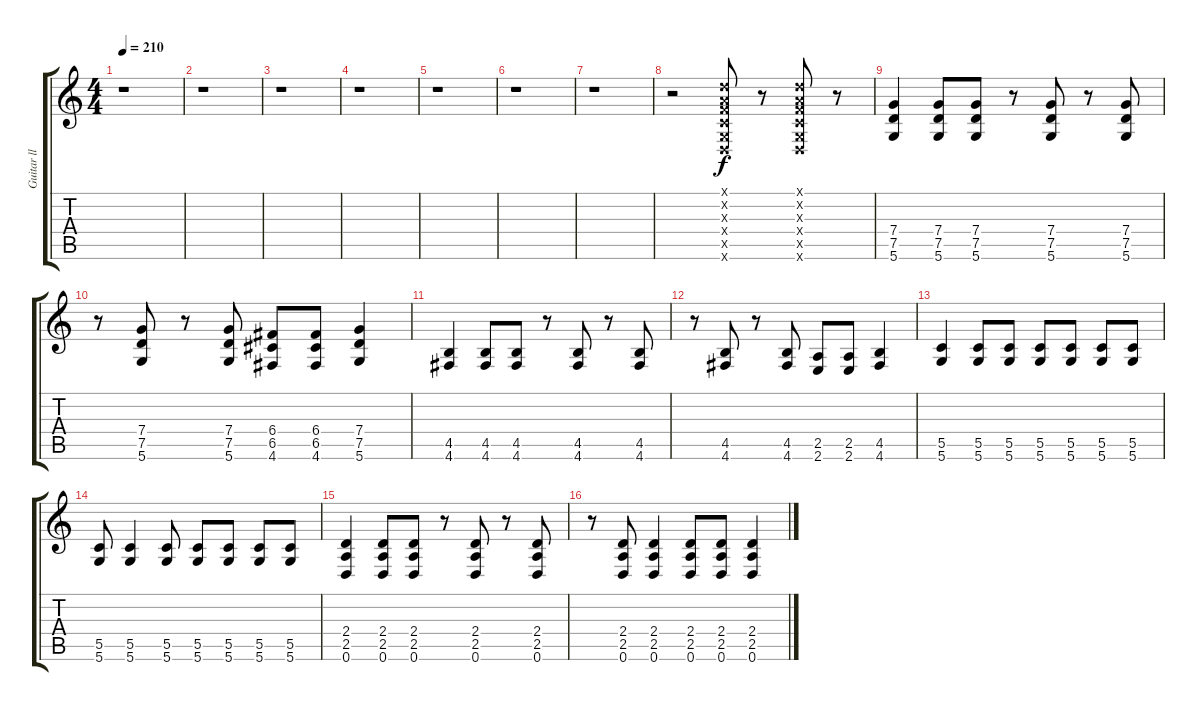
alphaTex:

\track ("Guitar ll" "Guitar ll") {instrument distortionguitar}
\staff {score tabs}
\tuning (D4 A3 F3 C3 G2 D2) {hide}
\ts (4 4)
\tempo 210
\clef g2
\ks c
r.1{dy f instrument distortionguitar} |
r.1 |
r.1 |
r.1 |
r.1 |
r.1 |
r.1 |
r.2 (0.1{x} 0.2{x} 0.3{x} 0.4{x} 0.5{x} 0.6{x}).8 r.8 (0.1{x} 0.2{x} 0.3{x} 0.4{x} 0.5{x} 0.6{x}).8 r.8 |
(7.4 7.5 5.6).4 (7.4 7.5 5.6).8 (7.4 7.5 5.6).8 r.8 (7.4 7.5 5.6).8 r.8 (7.4 7.5 5.6).8 |
r.8 (7.4 7.5 5.6).8 r.8 (7.4 7.5 5.6).8 (6.4 6.5 4.6).8 (6.4 6.5 4.6).8 (7.4 7.5 5.6).4 |
(4.5 4.6).4 (4.5 4.6).8 (4.5 4.6).8 r.8 (4.5 4.6).8 r.8 (4.5 4.6).8 |
r.8 (4.5 4.6).8 r.8 (4.5 4.6).8 (2.5 2.6).8 (2.5 2.6).8 (4.5 4.6).4 |
(5.5 5.6).4 (5.5 5.6).8 (5.5 5.6).8 (5.5 5.6).8 (5.5 5.6).8 (5.5 5.6).8 (5.5 5.6).8 |
(5.5 5.6).8 (5.5 5.6).4 (5.5 5.6).8 (5.5 5.6).8 (5.5 5.6).8 (5.5 5.6).8 (5.5 5.6).8 |
(2.4 2.5 0.6).4 (2.4 2.5 0.6).8 (2.4 2.5 0.6).8 r.8 (2.4 2.5 0.6).8 r.8 (2.4 2.5 0.6).8 |
r.8 (2.4 2.5 0.6).8 (2.4 2.5 0.6).4 (2.4 2.5 0.6).8 (2.4 2.5 0.6).8 (2.4 2.5 0.6).4
